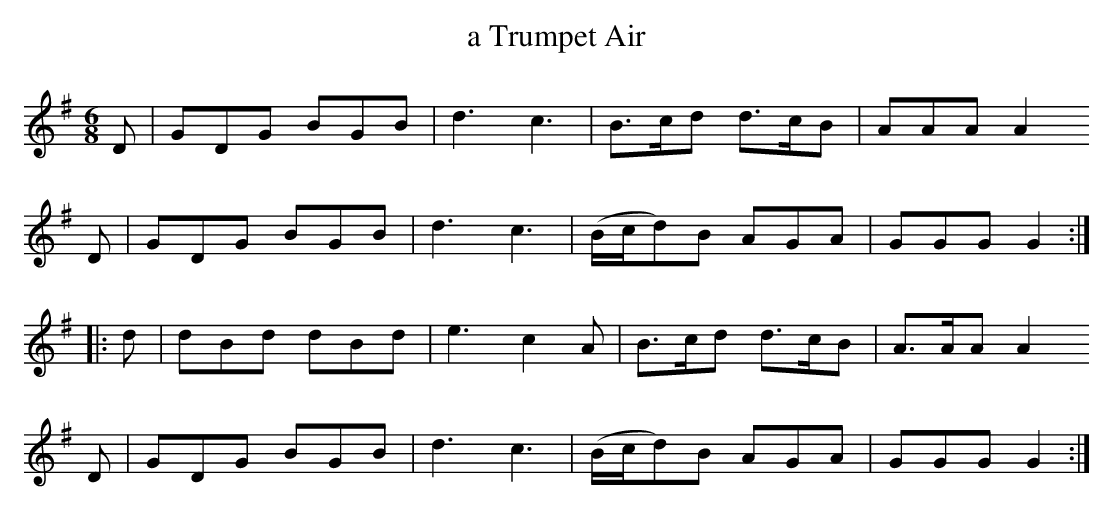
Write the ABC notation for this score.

X:1
T:a Trumpet Air
M:6/8
L:1/8
K:G
D|GDG BGB|d3 c3 | B>cd    d>cB|AAA  A2
D|GDG BGB|d3 c3 |(B/c/d)B AGA |GGG  G2:|
|:d|dBd dBd|e3 c2A| B>cd    d>cB|A>AA A2
D|GDG BGB|d3 c3 |(B/c/d)B AGA |GGG  G2:|
